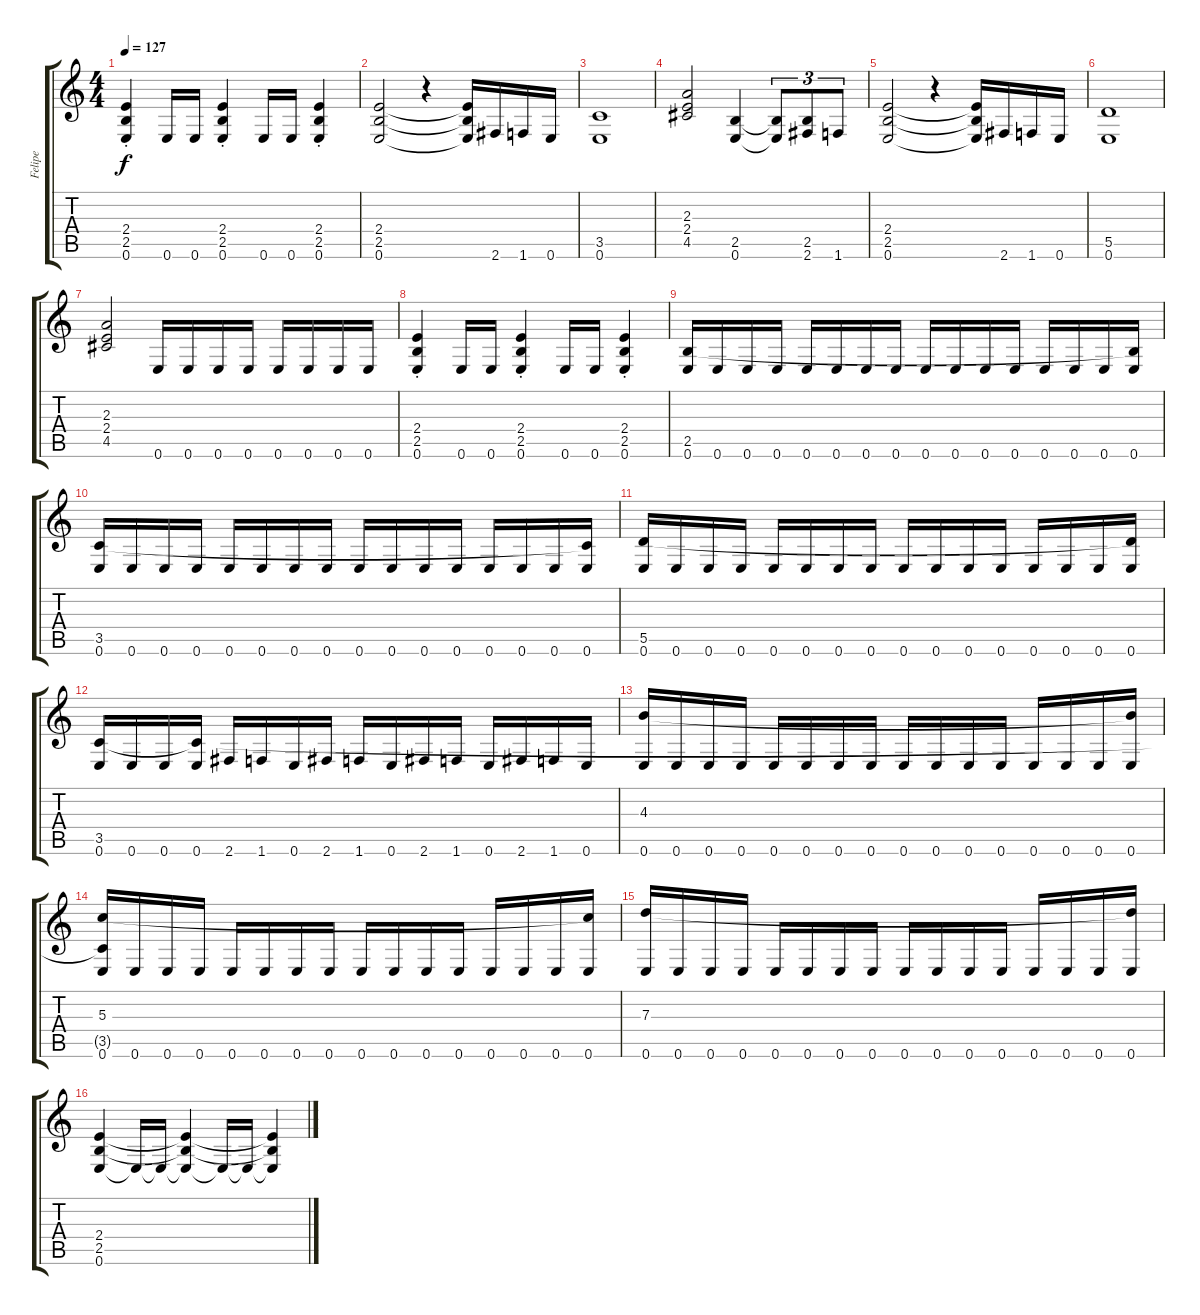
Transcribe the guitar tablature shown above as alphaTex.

\track ("Felipe" "Felipe") {instrument overdrivenguitar}
\staff {score tabs}
\tuning (E4 B3 G3 D3 A2 E2) {hide}
\ts (4 4)
\tempo 127
\clef g2
\ks c
(2.4{st} 2.5{st} 0.6{st}).4{dy f} 0.6.16 0.6.16 (2.4{st} 2.5{st} 0.6{st}).4 0.6.16 0.6.16 (2.4{st} 2.5{st} 0.6{st}).4 |
(2.4 2.5 0.6).2 r.4 (2.4{t} 2.5{t} 0.6{t}).16 2.6.16 1.6.16 0.6.16 |
(3.5 0.6).1 |
(2.3 2.4 4.5).2 (2.5 0.6).4 (2.5{t} 0.6{t}).8{tu (3 2)} (2.5 2.6).8{tu (3 2)} 1.6.8{tu (3 2)} |
(2.4 2.5 0.6).2 r.4 (2.4{t} 2.5{t} 0.6{t}).16 2.6.16 1.6.16 0.6.16 |
(5.5 0.6).1 |
(2.3 2.4 4.5).2 0.6.16 0.6.16 0.6.16 0.6.16 0.6.16 0.6.16 0.6.16 0.6.16 |
(2.4{st} 2.5{st} 0.6{st}).4 0.6.16 0.6.16 (2.4{st} 2.5{st} 0.6{st}).4 0.6.16 0.6.16 (2.4{st} 2.5{st} 0.6{st}).4 |
(2.5 0.6).16 0.6.16 0.6.16 0.6.16 0.6.16 0.6.16 0.6.16 0.6.16 0.6.16 0.6.16 0.6.16 0.6.16 0.6.16 0.6.16 0.6.16 (2.5{t} 0.6).16 |
(3.5 0.6).16 0.6.16 0.6.16 0.6.16 0.6.16 0.6.16 0.6.16 0.6.16 0.6.16 0.6.16 0.6.16 0.6.16 0.6.16 0.6.16 0.6.16 (3.5{t} 0.6).16 |
(5.5 0.6).16 0.6.16 0.6.16 0.6.16 0.6.16 0.6.16 0.6.16 0.6.16 0.6.16 0.6.16 0.6.16 0.6.16 0.6.16 0.6.16 0.6.16 (5.5{t} 0.6).16 |
(3.5 0.6).16 0.6.16 0.6.16 (3.5{t} 0.6).16 2.6.16 1.6.16 0.6.16 2.6.16 1.6.16 0.6.16 2.6.16 1.6.16 0.6.16 2.6.16 1.6.16 0.6.16 |
(4.3 0.6).16 0.6.16 0.6.16 0.6.16 0.6.16 0.6.16 0.6.16 0.6.16 0.6.16 0.6.16 0.6.16 0.6.16 0.6.16 0.6.16 0.6.16 (4.3{t} 0.6).16 |
(5.3 3.5{t} 0.6).16 0.6.16 0.6.16 0.6.16 0.6.16 0.6.16 0.6.16 0.6.16 0.6.16 0.6.16 0.6.16 0.6.16 0.6.16 0.6.16 0.6.16 (5.3{t} 0.6).16 |
(7.3 0.6).16 0.6.16 0.6.16 0.6.16 0.6.16 0.6.16 0.6.16 0.6.16 0.6.16 0.6.16 0.6.16 0.6.16 0.6.16 0.6.16 0.6.16 (7.3{t} 0.6).16 |
(2.4 2.5 0.6).4 0.6{t}.16 0.6{t}.16 (2.4{t} 2.5{t} 0.6{t}).4 0.6{t}.16 0.6{t}.16 (2.4{t} 2.5{t} 0.6{t}).4
